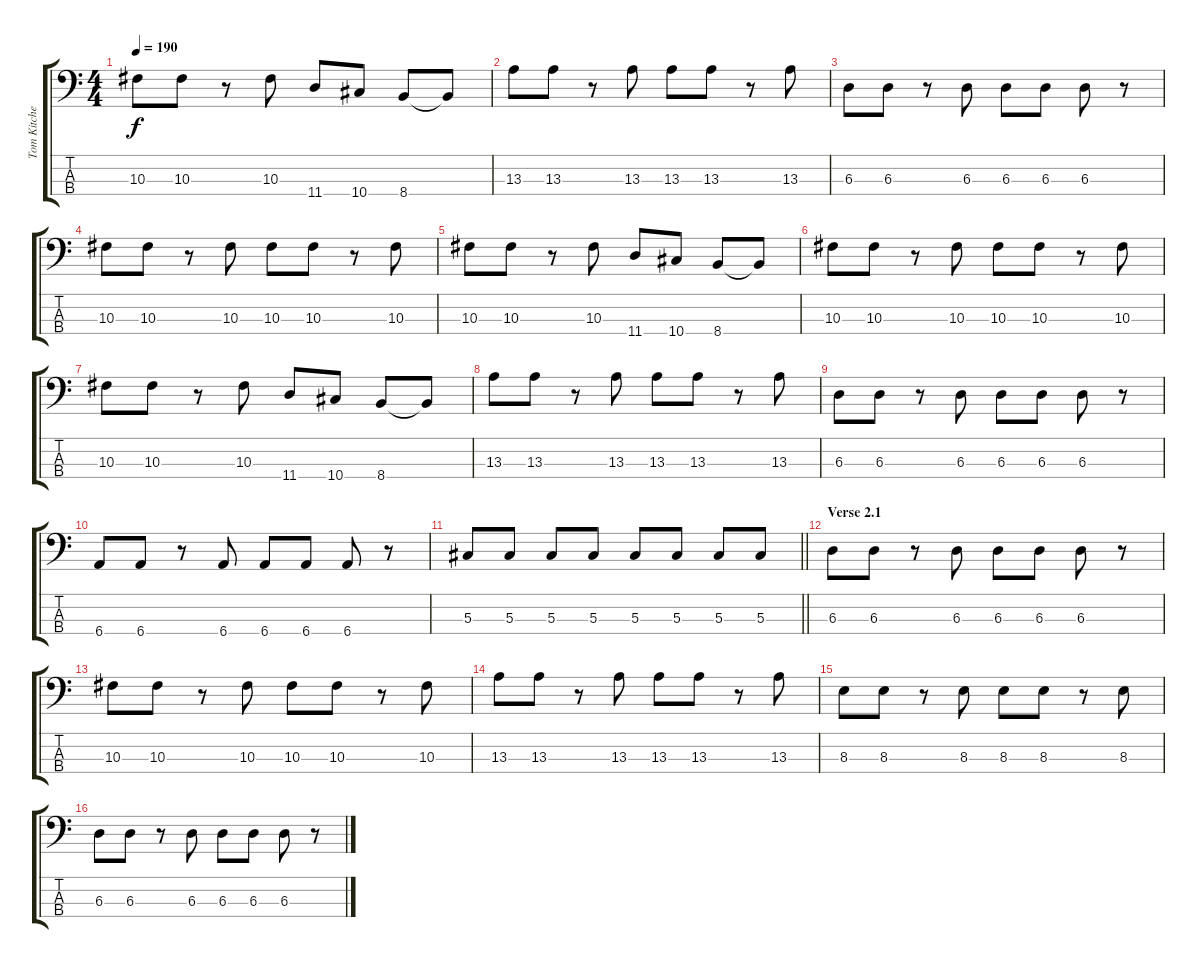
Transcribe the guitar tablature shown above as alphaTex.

\track ("Tom Kitchen" "Tom Kitche") {instrument electricbasspick}
\staff {score tabs}
\tuning (Gb2 Db2 Ab1 Eb1) {hide}
\ts (4 4)
\tempo 190
\clef f4
\ks c
10.3.8{dy f} 10.3.8 r.8 10.3.8 11.4.8 10.4.8 8.4.8 8.4{t}.8 |
13.3.8 13.3.8 r.8 13.3.8 13.3.8 13.3.8 r.8 13.3.8 |
6.3.8 6.3.8 r.8 6.3.8 6.3.8 6.3.8 6.3.8 r.8 |
10.3.8 10.3.8 r.8 10.3.8 10.3.8 10.3.8 r.8 10.3.8 |
10.3.8 10.3.8 r.8 10.3.8 11.4.8 10.4.8 8.4.8 8.4{t}.8 |
10.3.8 10.3.8 r.8 10.3.8 10.3.8 10.3.8 r.8 10.3.8 |
10.3.8 10.3.8 r.8 10.3.8 11.4.8 10.4.8 8.4.8 8.4{t}.8 |
13.3.8 13.3.8 r.8 13.3.8 13.3.8 13.3.8 r.8 13.3.8 |
6.3.8 6.3.8 r.8 6.3.8 6.3.8 6.3.8 6.3.8 r.8 |
6.4.8 6.4.8 r.8 6.4.8 6.4.8 6.4.8 6.4.8 r.8 |
\barLineRight lightlight
5.3.8 5.3.8 5.3.8 5.3.8 5.3.8 5.3.8 5.3.8 5.3.8 |
\section ("" "Verse 2.1")
6.3.8 6.3.8 r.8 6.3.8 6.3.8 6.3.8 6.3.8 r.8 |
10.3.8 10.3.8 r.8 10.3.8 10.3.8 10.3.8 r.8 10.3.8 |
13.3.8 13.3.8 r.8 13.3.8 13.3.8 13.3.8 r.8 13.3.8 |
8.3.8 8.3.8 r.8 8.3.8 8.3.8 8.3.8 r.8 8.3.8 |
6.3.8 6.3.8 r.8 6.3.8 6.3.8 6.3.8 6.3.8 r.8
